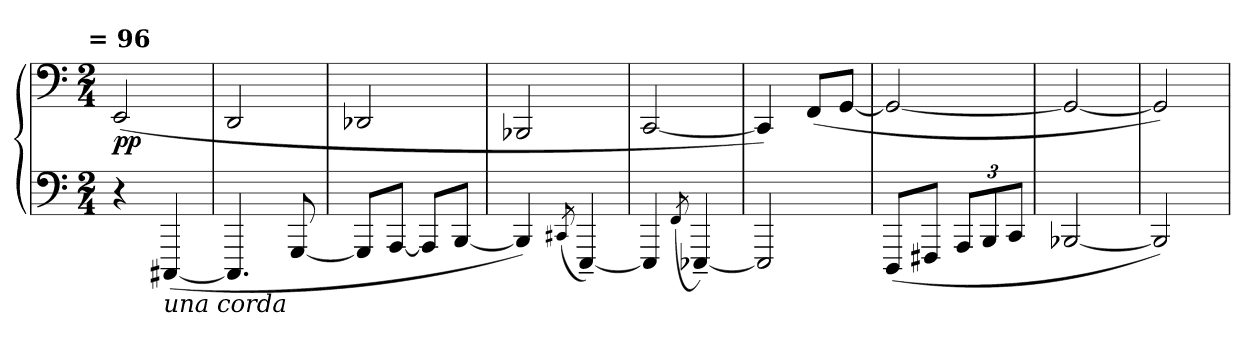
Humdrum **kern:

**kern	**kern	**dynam
*part1	*part1	*part1
*staff2	*staff1	*staff1/2
*clefF4	*clefF4	*
!!LO:TX:omd:t= = 96
*M2/4	*M2/4	*
*MM96	*MM96	*
=1	=1	=1
!	!	!LO:DY:b
4r	(<2EE/	pp
!LO:TX:b:i:t=una corda	!	!
(<[4CCC#X/	.	.
=2	=2	=2
4.CCC#/]	2DD/	.
[8GGG/	.	.
=3	=3	=3
8GGG/L]	2DD-X/	.
[8AAA/J	.	.
8AAA/L]	.	.
[8BBB/J	.	.
=4	=4	=4
4BBB/])	2BBB-X/	.
(<8qCC#X/	.	.
[4EEE~/)	.	.
=5	=5	=5
4EEE/]	[2CC/	.
(<8qFF/	.	.
[4EEE-X~/)	.	.
=6	=6	=6
2EEE-/]	4CC/])	.
.	(<8FF/L	.
.	[8GG/J	.
=7	=7	=7
(<8DDD/L	2GG/_	.
8FFF#X/J	.	.
*Xbrackettup	*	*
12AAA/L	.	.
12BBB/	.	.
12CC/J	.	.
=8	=8	=8
[2BBB-X/	2GG/_	.
=9	=9	=9
2BBB-/])	2GG/])	.
=	=	=
*-	*-	*-
